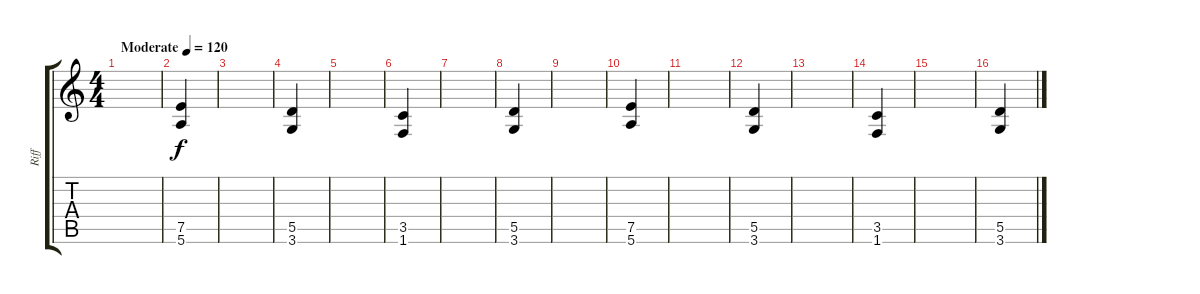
\track ("Riff" "Riff") {instrument distortionguitar}
\staff {score tabs}
\tuning (E4 B3 G3 D3 A2 E2) {hide}
\ts (4 4)
\tempo (120 "Moderate")
\clef g2
\ks c
|
(7.5 5.6).4 |
|
(5.5 3.6).4 |
|
(3.5 1.6).4 |
|
(5.5 3.6).4 |
|
(7.5 5.6).4 |
|
(5.5 3.6).4 |
|
(3.5 1.6).4 |
|
(5.5 3.6).4
